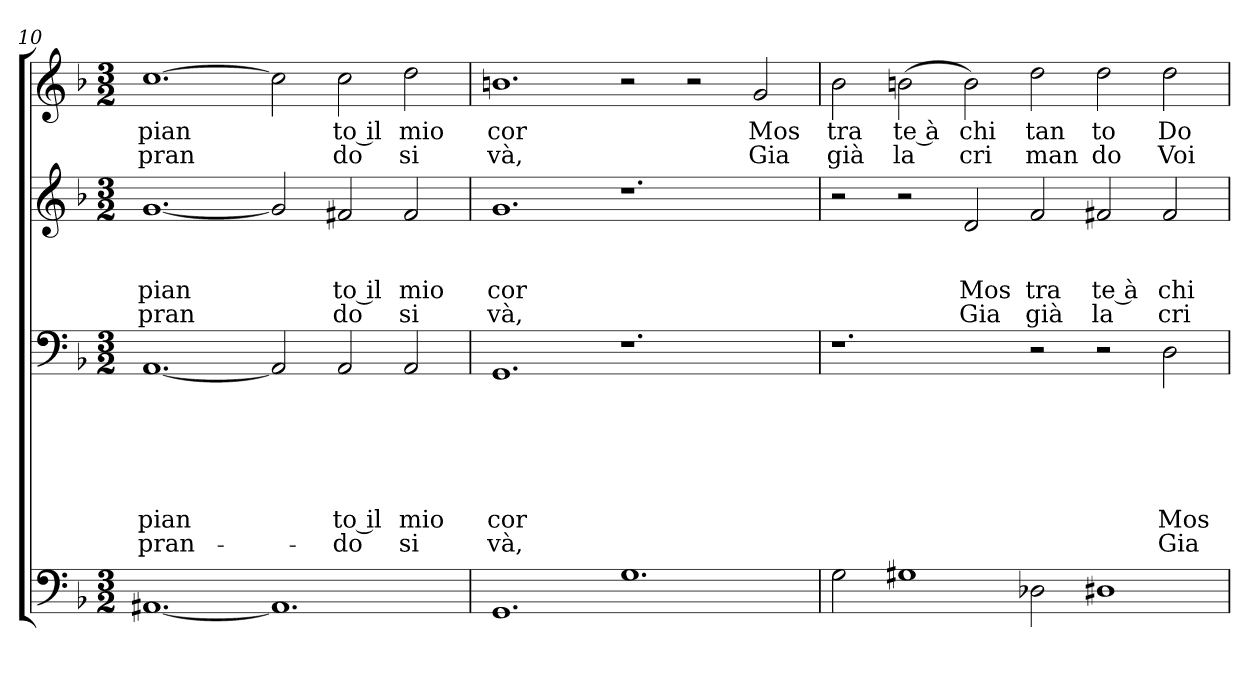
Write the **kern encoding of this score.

**kern	**kern	**text	**text	**text	**text	**text	**text	**text	**kern	**text	**text	**text	**text	**kern	**text	**text
*part4	*part3	*part3	*part3	*part3	*part3	*part3	*part3	*part3	*part2	*part2	*part2	*part2	*part2	*part1	*part1	*part1
*staff4	*staff3	*staff3	*staff3	*staff3	*staff3	*staff3	*staff3	*staff3	*staff2	*staff2	*staff2	*staff2	*staff2	*staff1	*staff1	*staff1
*clefF4	*clefF4	*	*	*	*	*	*	*	*clefG2	*	*	*	*	*clefG2	*	*
*k[b-]	*k[b-]	*	*	*	*	*	*	*	*k[b-]	*	*	*	*	*k[b-]	*	*
*F:	*F:	*	*	*	*	*	*	*	*F:	*	*	*	*	*F:	*	*
*M3/2	*M3/2	*	*	*	*	*	*	*	*M3/2	*	*	*	*	*M3/2	*	*
=10	=10	=10	=10	=10	=10	=10	=10	=10	=10	=10	=10	=10	=10	=10	=10	=10
!	!	!	!	!	!	!	!LO:LY:b	!LO:LY:b	!	!	!	!LO:LY:b	!LO:LY:b	!	!LO:LY:b	!LO:LY:b
[<1.AA#	[<1.AA	.	.	.	.	.	pian	-pran-	[<1.g	.	.	pian	pran	[>1.cc	pian	pran
1.AA#<]	2AA/]	.	.	.	.	.	.	.	2g/]	.	.	.	.	2cc\]	.	.
!	!	!	!	!	!	!	!LO:LY:b:rj	!LO:LY:b:rj	!	!	!	!LO:LY:b:rj	!LO:LY:b:rj	!	!LO:LY:b:rj	!LO:LY:b:rj
.	2AA/	.	.	.	.	.	to il	-do	2f#X/	.	.	to il	do	2cc\	to il	do
!	!	!	!	!	!	!	!LO:LY:b	!LO:LY:b	!	!	!	!LO:LY:b	!LO:LY:b	!	!LO:LY:b	!LO:LY:b
.	2AA/	.	.	.	.	.	mio	si	2f#/	.	.	mio	si	2dd\	mio	si
=11	=11	=11	=11	=11	=11	=11	=11	=11	=11	=11	=11	=11	=11	=11	=11	=11
!	!	!	!	!	!	!	!LO:LY:b	!LO:LY:b	!	!	!	!LO:LY:b	!LO:LY:b	!	!LO:LY:b	!LO:LY:b
1.GG	1.GG	.	.	.	.	.	cor	và,	1.g	.	.	cor	và,	1.bn	cor	và,
1.G	1.r	.	.	.	.	.	.	.	1.r	.	.	.	.	2r	.	.
.	.	.	.	.	.	.	.	.	.	.	.	.	.	2r	.	.
!	!	!	!	!	!	!	!	!	!	!	!	!	!	!	!LO:LY:b	!LO:LY:b
.	.	.	.	.	.	.	.	.	.	.	.	.	.	2g/	Mos	Gia
=12	=12	=12	=12	=12	=12	=12	=12	=12	=12	=12	=12	=12	=12	=12	=12	=12
!	!	!	!	!	!	!	!	!	!	!	!	!	!	!	!LO:LY:b	!LO:LY:b
2G\	1.r	.	.	.	.	.	.	.	2r	.	.	.	.	2b-\	tra	già
!	!	!	!	!	!	!	!	!	!	!	!	!	!	!	!LO:LY:b:rj	!LO:LY:b:rj
1G#	.	.	.	.	.	.	.	.	2r	.	.	.	.	(<2bn\	te à	la
!	!	!	!	!	!	!	!	!	!	!	!	!LO:LY:b	!LO:LY:b	!	!LO:LY:b	!LO:LY:b
.	.	.	.	.	.	.	.	.	2d/	.	.	Mos	Gia	2b\)	chi	cri
!	!	!	!	!	!	!	!	!	!	!	!	!LO:LY:b	!LO:LY:b	!	!LO:LY:b	!LO:LY:b
2D-\	2r	.	.	.	.	.	.	.	2f/	.	.	tra	già	2dd\	tan	man
!	!	!	!	!	!	!	!	!	!	!	!	!LO:LY:b:rj	!LO:LY:b:rj	!	!LO:LY:b	!LO:LY:b
1D#	2r	.	.	.	.	.	.	.	2f#X/	.	.	te à	la	2dd\	to	do
!	!	!	!	!	!	!	!LO:LY:b	!LO:LY:b	!	!	!	!LO:LY:b	!LO:LY:b	!	!LO:LY:b	!LO:LY:b
.	2D\	.	.	.	.	.	Mos	Gia	2f#/	.	.	chi	cri	2dd\	Do	Voi
=	=	=	=	=	=	=	=	=	=	=	=	=	=	=	=	=
*-	*-	*-	*-	*-	*-	*-	*-	*-	*-	*-	*-	*-	*-	*-	*-	*-
